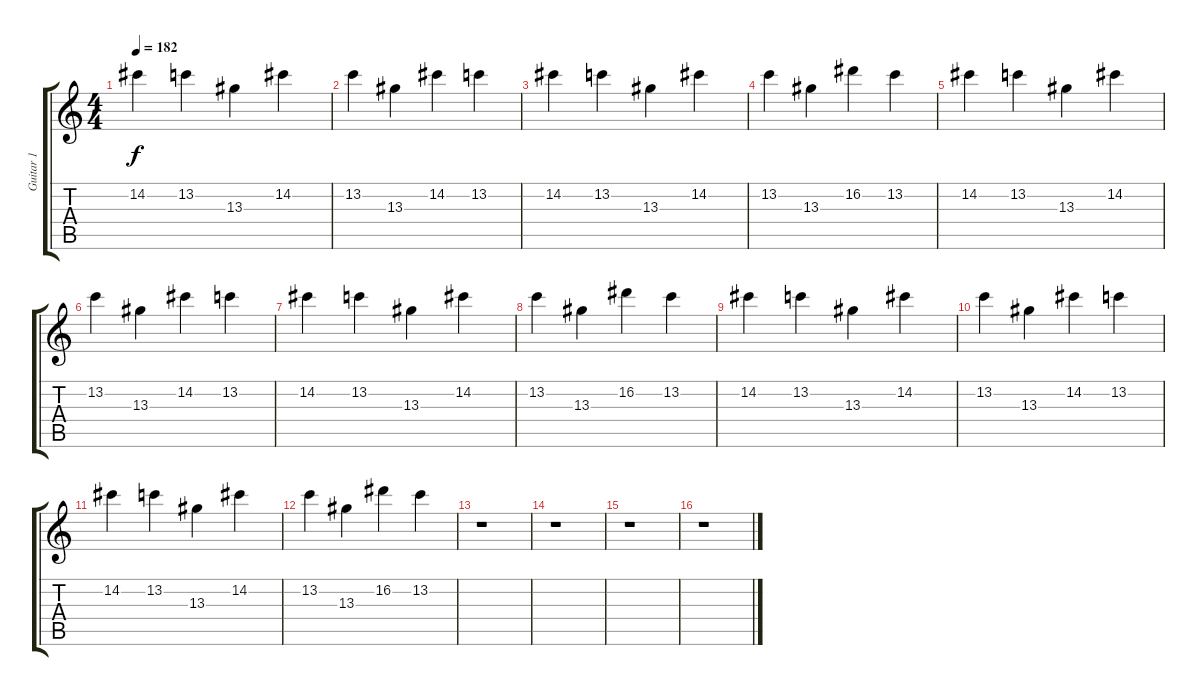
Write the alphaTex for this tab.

\track ("Guitar 1" "Guitar 1") {instrument acousticguitarnylon}
\staff {score tabs}
\tuning (E4 B3 G3 D3 A2 E2) {hide}
\ts (4 4)
\tempo 182
\clef g2
\ks c
14.2.4{dy f} 13.2.4 13.3.4 14.2.4 |
13.2.4 13.3.4 14.2.4 13.2.4 |
14.2.4 13.2.4 13.3.4 14.2.4 |
13.2.4 13.3.4 16.2.4 13.2.4 |
14.2.4 13.2.4 13.3.4 14.2.4 |
13.2.4 13.3.4 14.2.4 13.2.4 |
14.2.4 13.2.4 13.3.4 14.2.4 |
13.2.4 13.3.4 16.2.4 13.2.4 |
14.2.4 13.2.4 13.3.4 14.2.4 |
13.2.4 13.3.4 14.2.4 13.2.4 |
14.2.4 13.2.4 13.3.4 14.2.4 |
13.2.4 13.3.4 16.2.4 13.2.4 |
r.1 |
r.1 |
r.1 |
r.1
